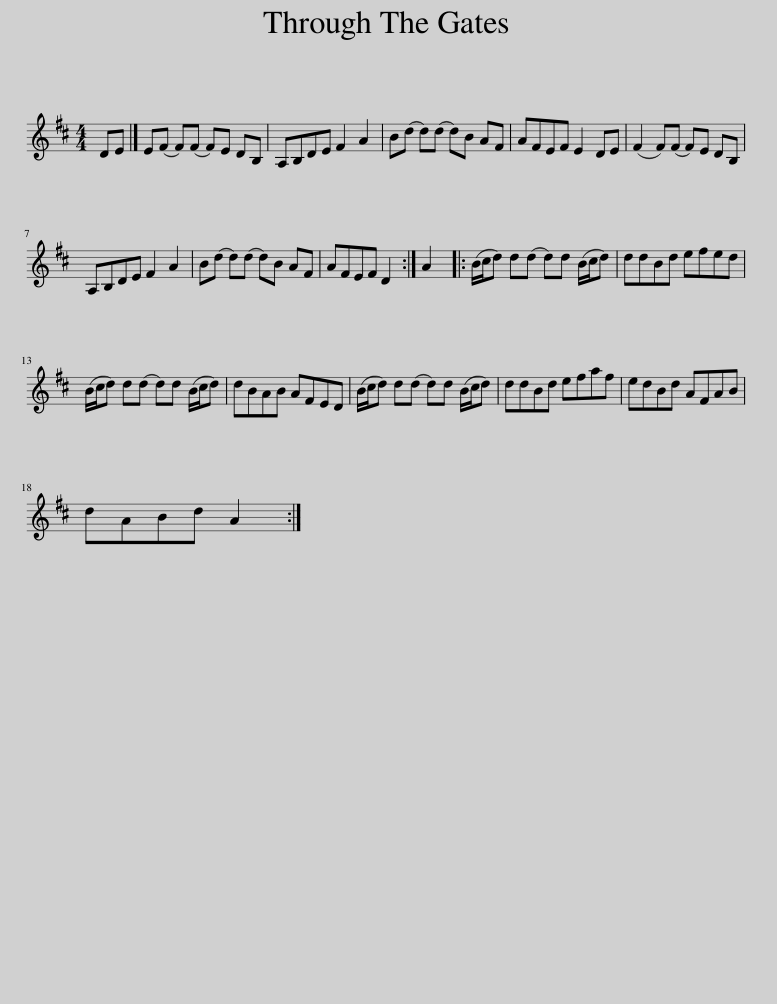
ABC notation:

X:1
L:1/8
M:4/4
I:linebreak $
K:D
V:1 treble
V:1
 DE |] E(F F)(F F)E DB, | A,B,DE F2 A2 | B(d d)(d d)B AF | AFEF E2 DE | %5
 (F2 F)(F F)E DB, |$ A,B,DE F2 A2 | B(d d)(d d)B AF | AFEF D2 :| A2 |: %10
 (B/c/d) d(d d)d (B/c/d) | ddBd efed |$ (B/c/d) d(d d)d (B/c/d) | dBAB AFED | (B/c/d) d(d d)d (B/c/d) | %15
 ddBd efaf | edBd AFAB |$ dABd A2 :| %18
